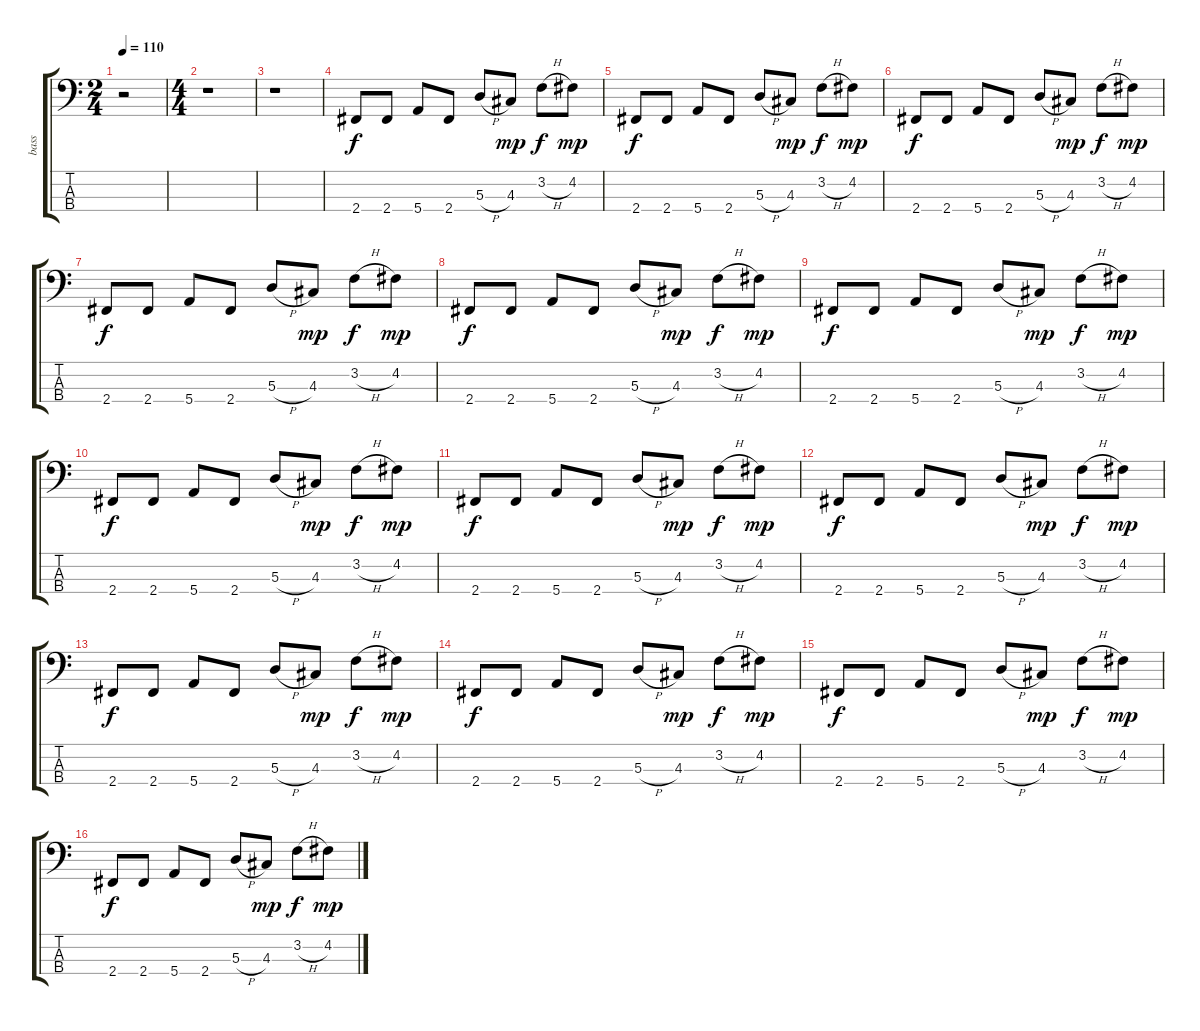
\track ("bass" "bass") {instrument electricbasspick}
\staff {score tabs}
\tuning (G2 D2 A1 E1) {hide}
\ts (2 4)
\tempo 110
\clef f4
\ks c
r.2{dy f instrument electricbasspick} |
\ts (4 4)
r.1 |
r.1 |
2.4.8 2.4.8 5.4.8 2.4.8 5.3{h}.8 4.3.8{dy mp} 3.2{h}.8{dy f} 4.2.8{dy mp} |
2.4.8{dy f} 2.4.8 5.4.8 2.4.8 5.3{h}.8 4.3.8{dy mp} 3.2{h}.8{dy f} 4.2.8{dy mp} |
2.4.8{dy f} 2.4.8 5.4.8 2.4.8 5.3{h}.8 4.3.8{dy mp} 3.2{h}.8{dy f} 4.2.8{dy mp} |
2.4.8{dy f} 2.4.8 5.4.8 2.4.8 5.3{h}.8 4.3.8{dy mp} 3.2{h}.8{dy f} 4.2.8{dy mp} |
2.4.8{dy f} 2.4.8 5.4.8 2.4.8 5.3{h}.8 4.3.8{dy mp} 3.2{h}.8{dy f} 4.2.8{dy mp} |
2.4.8{dy f} 2.4.8 5.4.8 2.4.8 5.3{h}.8 4.3.8{dy mp} 3.2{h}.8{dy f} 4.2.8{dy mp} |
2.4.8{dy f} 2.4.8 5.4.8 2.4.8 5.3{h}.8 4.3.8{dy mp} 3.2{h}.8{dy f} 4.2.8{dy mp} |
2.4.8{dy f} 2.4.8 5.4.8 2.4.8 5.3{h}.8 4.3.8{dy mp} 3.2{h}.8{dy f} 4.2.8{dy mp} |
2.4.8{dy f} 2.4.8 5.4.8 2.4.8 5.3{h}.8 4.3.8{dy mp} 3.2{h}.8{dy f} 4.2.8{dy mp} |
2.4.8{dy f} 2.4.8 5.4.8 2.4.8 5.3{h}.8 4.3.8{dy mp} 3.2{h}.8{dy f} 4.2.8{dy mp} |
2.4.8{dy f} 2.4.8 5.4.8 2.4.8 5.3{h}.8 4.3.8{dy mp} 3.2{h}.8{dy f} 4.2.8{dy mp} |
2.4.8{dy f} 2.4.8 5.4.8 2.4.8 5.3{h}.8 4.3.8{dy mp} 3.2{h}.8{dy f} 4.2.8{dy mp} |
2.4.8{dy f} 2.4.8 5.4.8 2.4.8 5.3{h}.8 4.3.8{dy mp} 3.2{h}.8{dy f} 4.2.8{dy mp}
